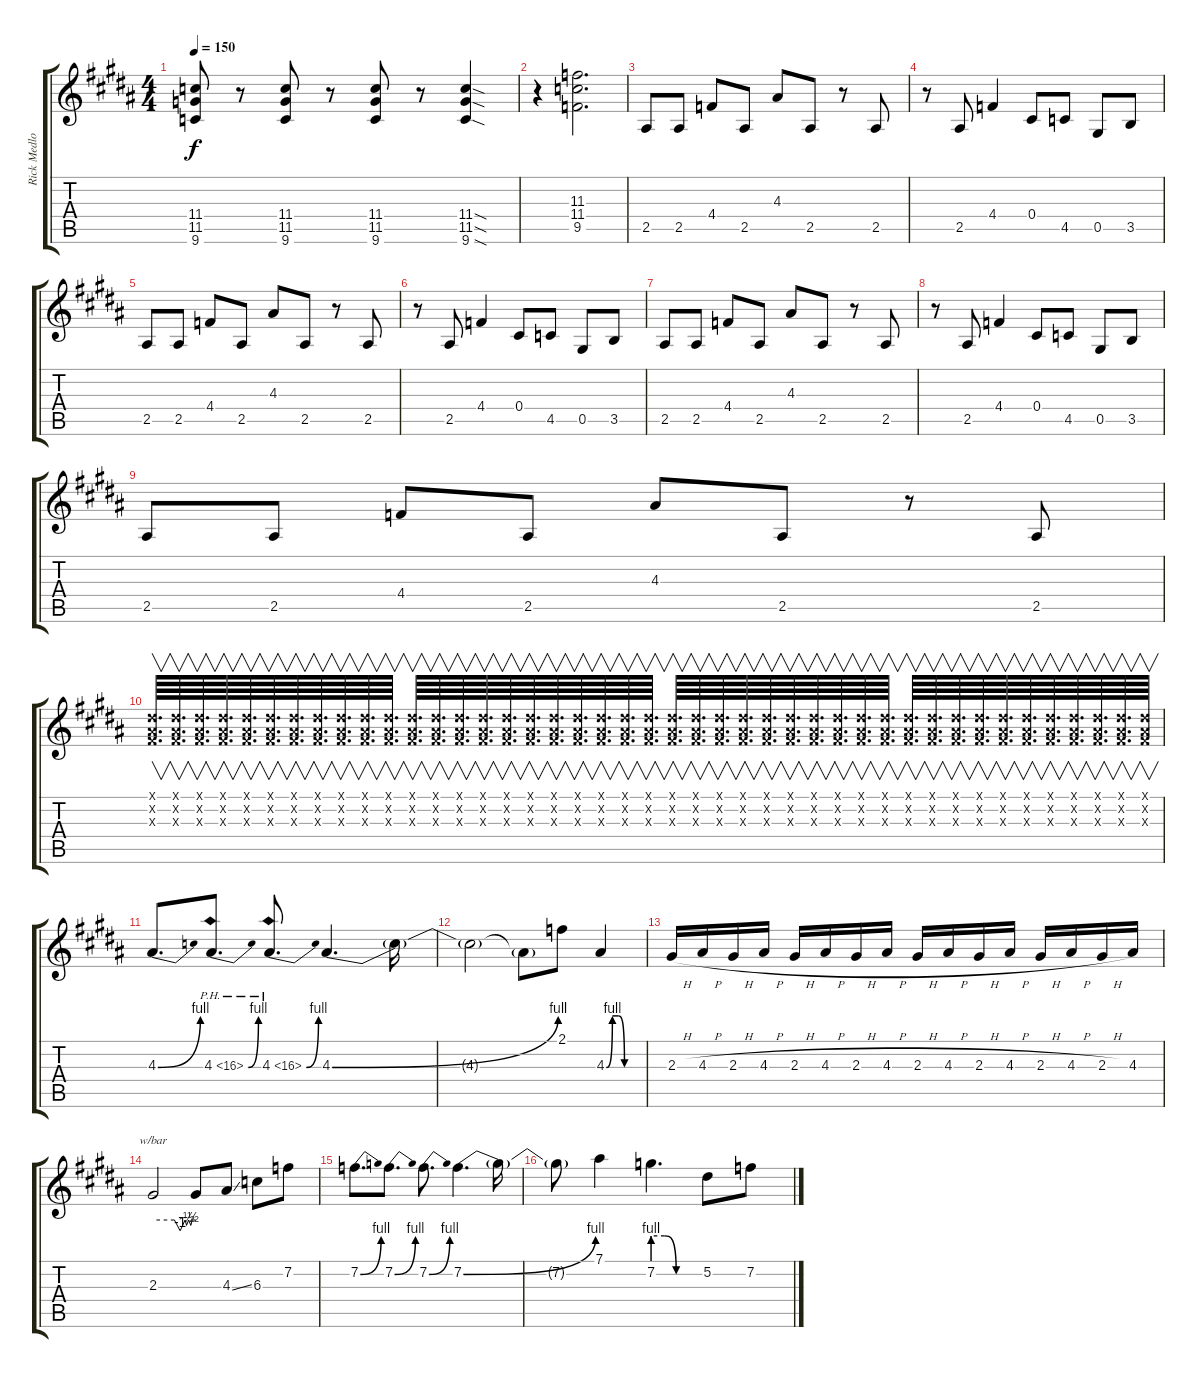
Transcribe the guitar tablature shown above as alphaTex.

\track ("Rick Medlocke Guitar" "Rick Medlo") {instrument overdrivenguitar}
\staff {score tabs}
\tuning (Eb4 Bb3 Gb3 Db3 Ab2 Eb2) {hide}
\ts (4 4)
\tempo 150
\clef g2
\ks b
(11.4 11.5 9.6).8{dy f} r.8 (11.4 11.5 9.6).8 r.8 (11.4 11.5 9.6).8 r.8 (11.4{sod} 11.5{sod} 9.6{sod}).4 |
r.4 (11.3 11.4 9.5).2{d} |
2.5.8 2.5.8 4.4.8 2.5.8 4.3.8 2.5.8 r.8 2.5.8 |
r.8 2.5.8 4.4.4 0.4.8 4.5.8 0.5.8 3.5.8 |
2.5.8 2.5.8 4.4.8 2.5.8 4.3.8 2.5.8 r.8 2.5.8 |
r.8 2.5.8 4.4.4 0.4.8 4.5.8 0.5.8 3.5.8 |
2.5.8 2.5.8 4.4.8 2.5.8 4.3.8 2.5.8 r.8 2.5.8 |
r.8 2.5.8 4.4.4 0.4.8 4.5.8 0.5.8 3.5.8 |
2.5.8 2.5.8 4.4.8 2.5.8 4.3.8 2.5.8 r.8 2.5.8 |
(0.1{x} 0.2{x} 0.3{x}).64{v d} (0.1{x} 0.2{x} 0.3{x}).64{v d} (0.1{x} 0.2{x} 0.3{x}).64{v d} (0.1{x} 0.2{x} 0.3{x}).64{v d} (0.1{x} 0.2{x} 0.3{x}).64{v d} (0.1{x} 0.2{x} 0.3{x}).64{v d} (0.1{x} 0.2{x} 0.3{x}).64{v d} (0.1{x} 0.2{x} 0.3{x}).64{v d} (0.1{x} 0.2{x} 0.3{x}).64{v d} (0.1{x} 0.2{x} 0.3{x}).64{v d} (0.1{x} 0.2{x} 0.3{x}).64{v d} (0.1{x} 0.2{x} 0.3{x}).64{v d} (0.1{x} 0.2{x} 0.3{x}).64{v d} (0.1{x} 0.2{x} 0.3{x}).64{v d} (0.1{x} 0.2{x} 0.3{x}).64{v d} (0.1{x} 0.2{x} 0.3{x}).64{v d} (0.1{x} 0.2{x} 0.3{x}).64{v d} (0.1{x} 0.2{x} 0.3{x}).64{v d} (0.1{x} 0.2{x} 0.3{x}).64{v d} (0.1{x} 0.2{x} 0.3{x}).64{v d} (0.1{x} 0.2{x} 0.3{x}).64{v d} (0.1{x} 0.2{x} 0.3{x}).64{v d} (0.1{x} 0.2{x} 0.3{x}).64{v d} (0.1{x} 0.2{x} 0.3{x}).64{v d} (0.1{x} 0.2{x} 0.3{x}).64{v d} (0.1{x} 0.2{x} 0.3{x}).64{v d} (0.1{x} 0.2{x} 0.3{x}).64{v d} (0.1{x} 0.2{x} 0.3{x}).64{v d} (0.1{x} 0.2{x} 0.3{x}).64{v d} (0.1{x} 0.2{x} 0.3{x}).64{v d} (0.1{x} 0.2{x} 0.3{x}).64{v d} (0.1{x} 0.2{x} 0.3{x}).64{v d} (0.1{x} 0.2{x} 0.3{x}).64{v d} (0.1{x} 0.2{x} 0.3{x}).64{v d} (0.1{x} 0.2{x} 0.3{x}).64{v d} (0.1{x} 0.2{x} 0.3{x}).64{v d} (0.1{x} 0.2{x} 0.3{x}).64{v d} (0.1{x} 0.2{x} 0.3{x}).64{v d} (0.1{x} 0.2{x} 0.3{x}).64{v d} (0.1{x} 0.2{x} 0.3{x}).64{v d} (0.1{x} 0.2{x} 0.3{x}).64{v d} (0.1{x} 0.2{x} 0.3{x}).64{v d} (0.1{x} 0.2{x} 0.3{x}).64{v} |
4.3{be (bend 0 0 60 4)}.8{d volume 16 balance 8} 4.3{be (bend 0 0 60 4) ph 12}.8{d} 4.3{be (bend 0 0 60 4) ph 12}.8{d} 4.3{be (bend 0 0 60 4)}.4{d} 4.3{t}.16 |
4.3{t}.2 4.3{t}.8 2.1.8 4.3{be (custom 0 0 10 4 20 4 30 0 60 0)}.4 |
2.3{h}.16 4.3{h}.16 2.3{h}.16 4.3{h}.16 2.3{h}.16 4.3{h}.16 2.3{h}.16 4.3{h}.16 2.3{h}.16 4.3{h}.16 2.3{h}.16 4.3{h}.16 2.3{h}.16 4.3{h}.16 2.3{h}.16 4.3.16 |
2.3.2{tbe (custom default 0 0 30 0 38 -4 45 0 47 -2 50 0 53 -2 55 0 60 0)} 2.3{t}.8 4.3{ss}.8 6.3.8 7.2.8 |
7.2{be (bend 0 0 60 4)}.8{d} 7.2{be (bend 0 0 60 4)}.8{d} 7.2{be (bend 0 0 60 4)}.8{d} 7.2{be (bend 0 0 60 4)}.4{d} 7.2{t}.16 |
7.2{t}.8 7.1.4 7.2{be (custom 0 4 15 4 30 0 60 0)}.4{d} 5.2.8 7.2.8
